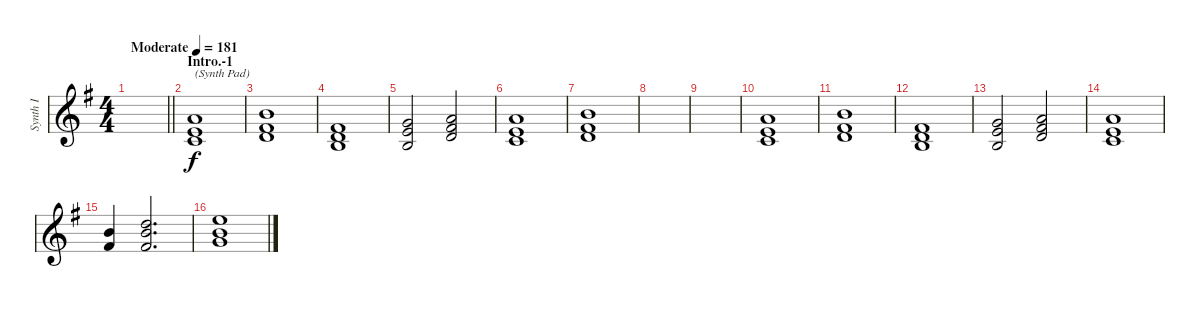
\track ("Synth I" "Synth I") {instrument pad7halo}
\staff {score}
\tuning (E4 B3 G3 D3 A2 E2) {hide}
\ts (4 4)
\tempo (181 "Moderate")
\clef g2
\barLineRight lightlight
\ks g
|
\section ("" "Intro.-1")
(5.1 5.2 5.3).1{txt "(Synth Pad)"} |
(2.1 3.2 16.3).1 |
(2.1 3.2 4.3).1 |
(3.1 5.2 4.3).2 (2.1 3.2 14.3).2 |
(5.1 5.2 5.3).1 |
(2.1 3.2 16.3).1 |
|
|
(5.1 5.2 5.3).1 |
(2.1 3.2 16.3).1 |
(2.1 3.2 4.3).1 |
(3.1 5.2 4.3).2 (2.1 3.2 14.3).2 |
(5.1 5.2 5.3).1 |
(2.1 12.2).4 (7.1 7.2 19.3).2{d} |
(3.1 12.2 21.3).1
